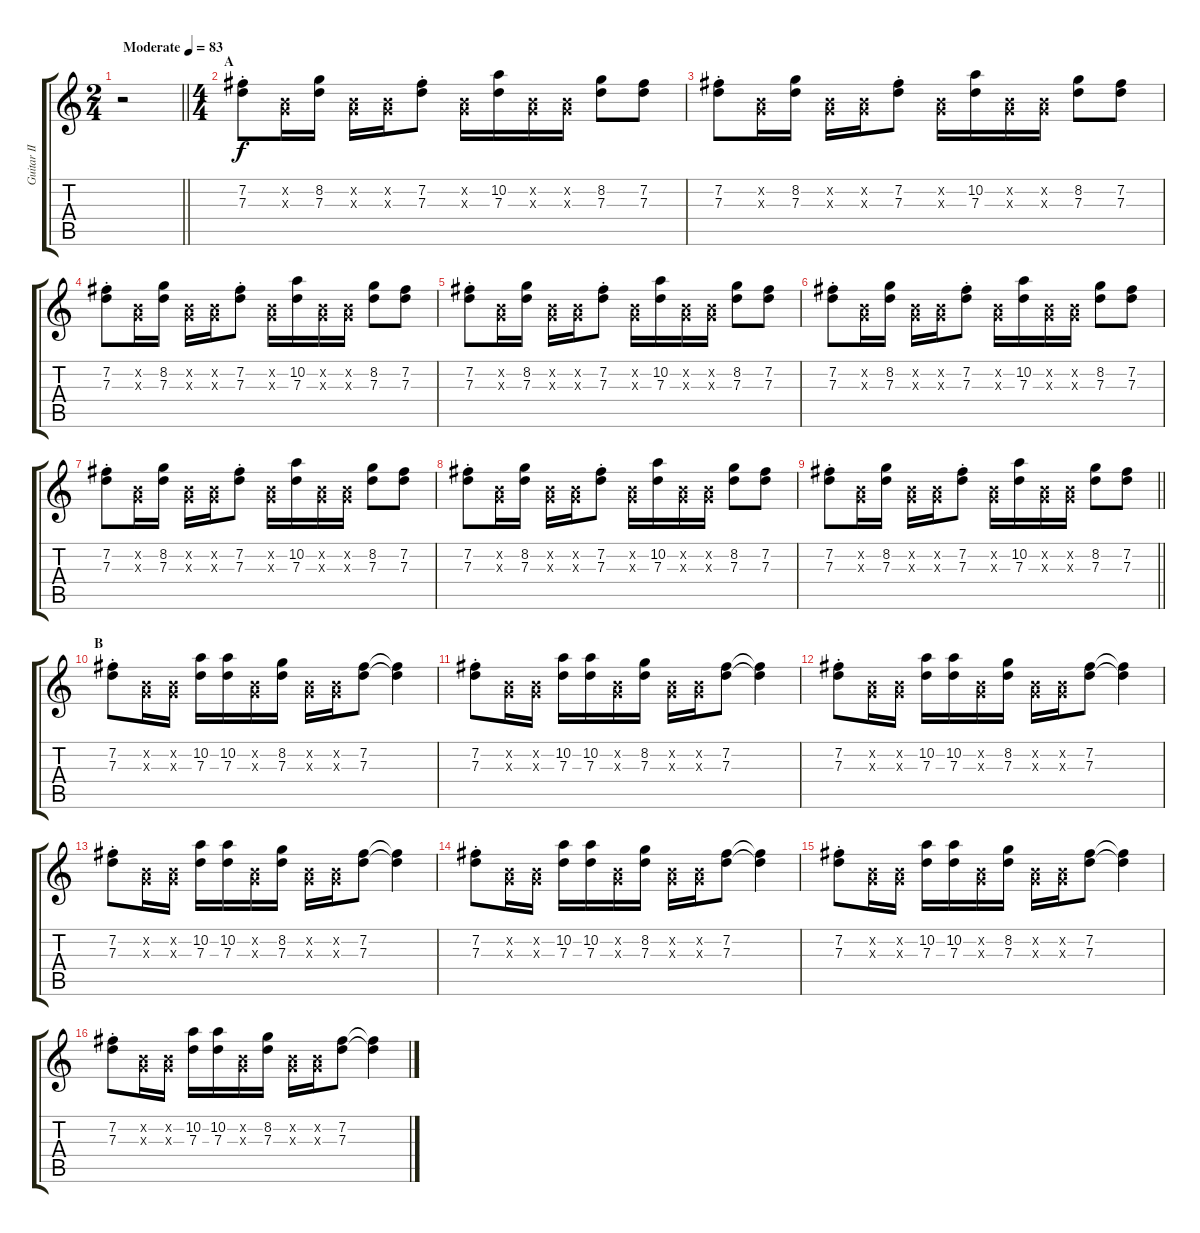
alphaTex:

\track ("Guitar II - Kita" "Guitar II ") {instrument overdrivenguitar}
\staff {score tabs}
\tuning (E4 B3 G3 D3 A2 E2) {hide}
\ts (2 4)
\tempo (83 "Moderate")
\clef g2
\barLineRight lightlight
\ks c
r.2{dy f instrument overdrivenguitar} |
\ts (4 4)
\section ("" "A")
(7.2{st} 7.3{st}).8 (0.2{x} 0.3{x}).16 (8.2 7.3).16 (0.2{x} 0.3{x}).16 (0.2{x} 0.3{x}).16 (7.2{st} 7.3{st}).8 (0.2{x} 0.3{x}).16 (10.2 7.3).16 (0.2{x} 0.3{x}).16 (0.2{x} 0.3{x}).16 (8.2 7.3).8 (7.2 7.3).8 |
(7.2{st} 7.3{st}).8 (0.2{x} 0.3{x}).16 (8.2 7.3).16 (0.2{x} 0.3{x}).16 (0.2{x} 0.3{x}).16 (7.2{st} 7.3{st}).8 (0.2{x} 0.3{x}).16 (10.2 7.3).16 (0.2{x} 0.3{x}).16 (0.2{x} 0.3{x}).16 (8.2 7.3).8 (7.2 7.3).8 |
(7.2{st} 7.3{st}).8 (0.2{x} 0.3{x}).16 (8.2 7.3).16 (0.2{x} 0.3{x}).16 (0.2{x} 0.3{x}).16 (7.2{st} 7.3{st}).8 (0.2{x} 0.3{x}).16 (10.2 7.3).16 (0.2{x} 0.3{x}).16 (0.2{x} 0.3{x}).16 (8.2 7.3).8 (7.2 7.3).8 |
(7.2{st} 7.3{st}).8 (0.2{x} 0.3{x}).16 (8.2 7.3).16 (0.2{x} 0.3{x}).16 (0.2{x} 0.3{x}).16 (7.2{st} 7.3{st}).8 (0.2{x} 0.3{x}).16 (10.2 7.3).16 (0.2{x} 0.3{x}).16 (0.2{x} 0.3{x}).16 (8.2 7.3).8 (7.2 7.3).8 |
(7.2{st} 7.3{st}).8 (0.2{x} 0.3{x}).16 (8.2 7.3).16 (0.2{x} 0.3{x}).16 (0.2{x} 0.3{x}).16 (7.2{st} 7.3{st}).8 (0.2{x} 0.3{x}).16 (10.2 7.3).16 (0.2{x} 0.3{x}).16 (0.2{x} 0.3{x}).16 (8.2 7.3).8 (7.2 7.3).8 |
(7.2{st} 7.3{st}).8 (0.2{x} 0.3{x}).16 (8.2 7.3).16 (0.2{x} 0.3{x}).16 (0.2{x} 0.3{x}).16 (7.2{st} 7.3{st}).8 (0.2{x} 0.3{x}).16 (10.2 7.3).16 (0.2{x} 0.3{x}).16 (0.2{x} 0.3{x}).16 (8.2 7.3).8 (7.2 7.3).8 |
(7.2{st} 7.3{st}).8 (0.2{x} 0.3{x}).16 (8.2 7.3).16 (0.2{x} 0.3{x}).16 (0.2{x} 0.3{x}).16 (7.2{st} 7.3{st}).8 (0.2{x} 0.3{x}).16 (10.2 7.3).16 (0.2{x} 0.3{x}).16 (0.2{x} 0.3{x}).16 (8.2 7.3).8 (7.2 7.3).8 |
\barLineRight lightlight
(7.2{st} 7.3{st}).8 (0.2{x} 0.3{x}).16 (8.2 7.3).16 (0.2{x} 0.3{x}).16 (0.2{x} 0.3{x}).16 (7.2{st} 7.3{st}).8 (0.2{x} 0.3{x}).16 (10.2 7.3).16 (0.2{x} 0.3{x}).16 (0.2{x} 0.3{x}).16 (8.2 7.3).8 (7.2 7.3).8 |
\section ("" "B")
(7.2{st} 7.3{st}).8 (0.2{x} 0.3{x}).16 (0.2{x} 0.3{x}).16 (10.2 7.3).16 (10.2 7.3).16 (0.2{x} 0.3{x}).16 (8.2 7.3).16 (0.2{x} 0.3{x}).16 (0.2{x} 0.3{x}).16 (7.2 7.3).8 (7.2{t} 7.3{t}).4 |
(7.2{st} 7.3{st}).8 (0.2{x} 0.3{x}).16 (0.2{x} 0.3{x}).16 (10.2 7.3).16 (10.2 7.3).16 (0.2{x} 0.3{x}).16 (8.2 7.3).16 (0.2{x} 0.3{x}).16 (0.2{x} 0.3{x}).16 (7.2 7.3).8 (7.2{t} 7.3{t}).4 |
(7.2{st} 7.3{st}).8 (0.2{x} 0.3{x}).16 (0.2{x} 0.3{x}).16 (10.2 7.3).16 (10.2 7.3).16 (0.2{x} 0.3{x}).16 (8.2 7.3).16 (0.2{x} 0.3{x}).16 (0.2{x} 0.3{x}).16 (7.2 7.3).8 (7.2{t} 7.3{t}).4 |
(7.2{st} 7.3{st}).8 (0.2{x} 0.3{x}).16 (0.2{x} 0.3{x}).16 (10.2 7.3).16 (10.2 7.3).16 (0.2{x} 0.3{x}).16 (8.2 7.3).16 (0.2{x} 0.3{x}).16 (0.2{x} 0.3{x}).16 (7.2 7.3).8 (7.2{t} 7.3{t}).4 |
(7.2{st} 7.3{st}).8 (0.2{x} 0.3{x}).16 (0.2{x} 0.3{x}).16 (10.2 7.3).16 (10.2 7.3).16 (0.2{x} 0.3{x}).16 (8.2 7.3).16 (0.2{x} 0.3{x}).16 (0.2{x} 0.3{x}).16 (7.2 7.3).8 (7.2{t} 7.3{t}).4 |
(7.2{st} 7.3{st}).8 (0.2{x} 0.3{x}).16 (0.2{x} 0.3{x}).16 (10.2 7.3).16 (10.2 7.3).16 (0.2{x} 0.3{x}).16 (8.2 7.3).16 (0.2{x} 0.3{x}).16 (0.2{x} 0.3{x}).16 (7.2 7.3).8 (7.2{t} 7.3{t}).4 |
(7.2{st} 7.3{st}).8 (0.2{x} 0.3{x}).16 (0.2{x} 0.3{x}).16 (10.2 7.3).16 (10.2 7.3).16 (0.2{x} 0.3{x}).16 (8.2 7.3).16 (0.2{x} 0.3{x}).16 (0.2{x} 0.3{x}).16 (7.2 7.3).8 (7.2{t} 7.3{t}).4
